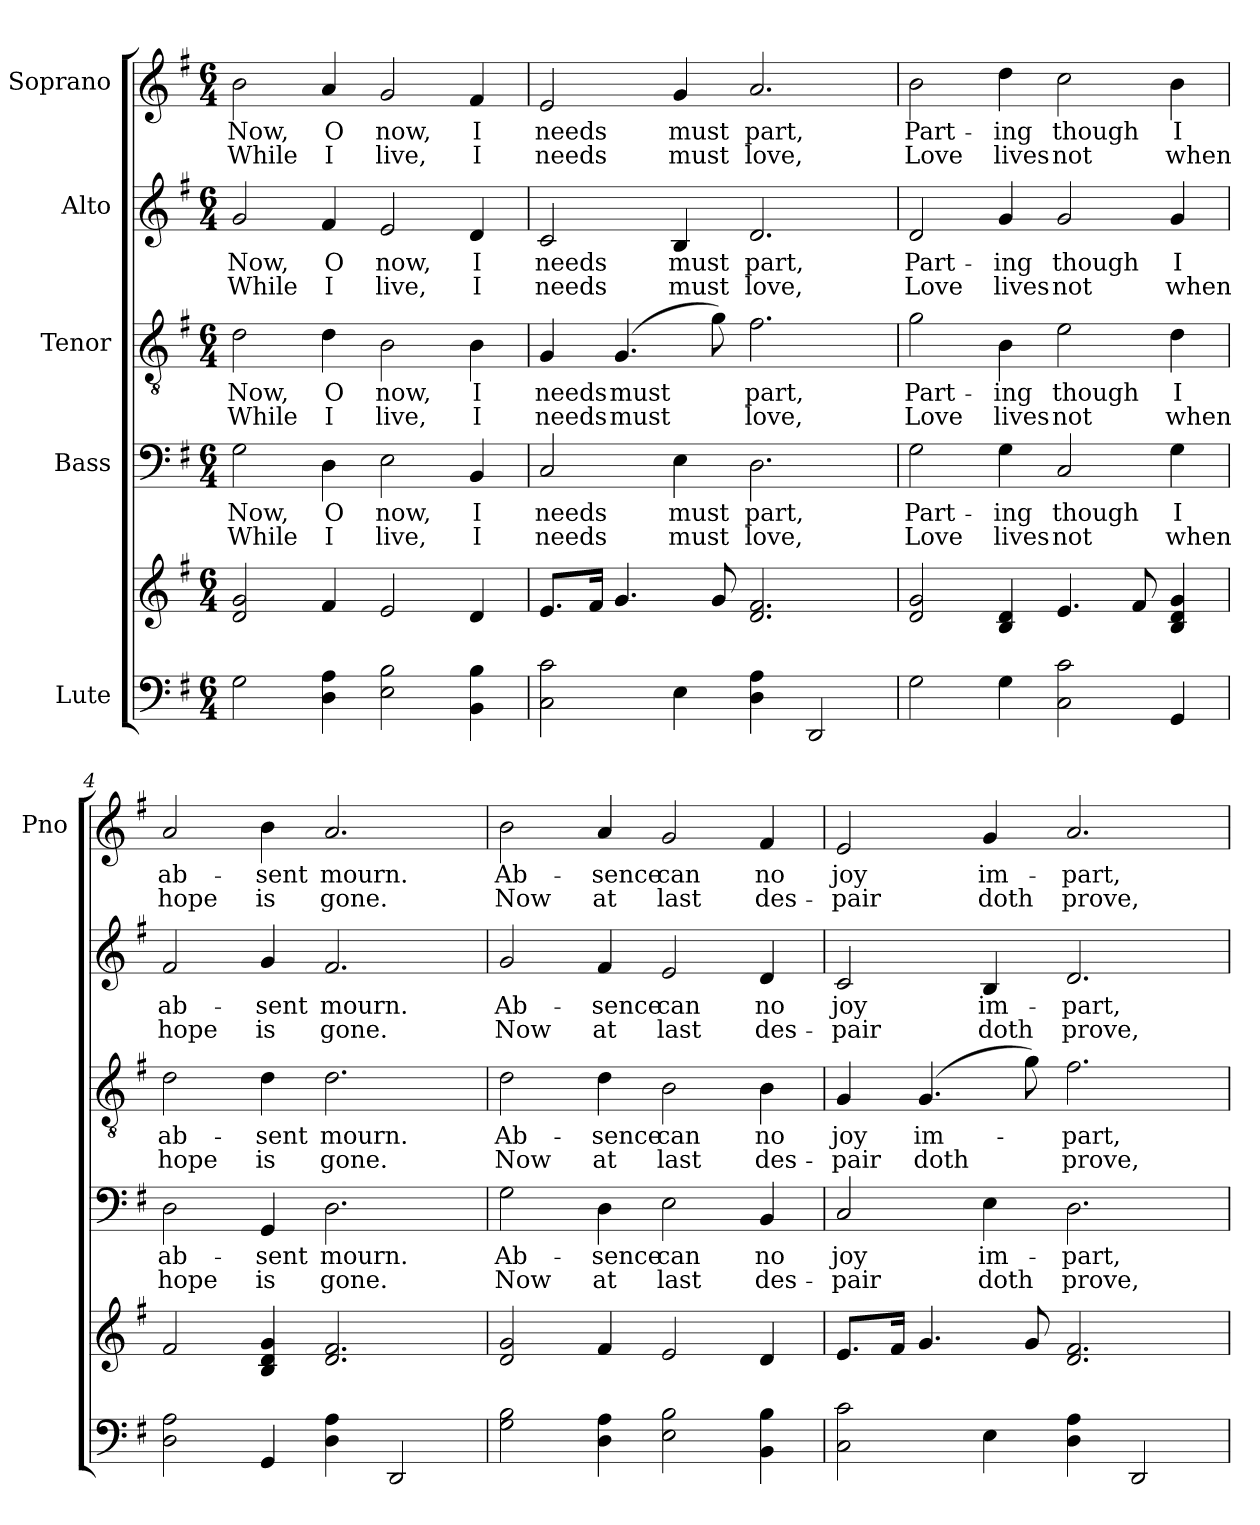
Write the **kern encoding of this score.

**kern	**kern	**kern	**text	**text	**kern	**text	**text	**kern	**text	**text	**kern	**text	**text
*part5	*part5	*part4	*part4	*part4	*part3	*part3	*part3	*part2	*part2	*part2	*part1	*part1	*part1
*staff6	*staff5	*staff4	*staff4	*staff4	*staff3	*staff3	*staff3	*staff2	*staff2	*staff2	*staff1	*staff1	*staff1
*I"Lute	*	*I"Bass	*	*	*I"Tenor	*	*	*I"Alto	*	*	*I"Soprano	*	*
*	*	*	*	*	*	*	*	*	*	*	*I'Pno	*	*
*clefF4	*clefG2	*clefF4	*	*	*clefGv2	*	*	*clefG2	*	*	*clefG2	*	*
*k[f#]	*k[f#]	*k[f#]	*	*	*k[f#]	*	*	*k[f#]	*	*	*k[f#]	*	*
*G:	*G:	*G:	*	*	*G:	*	*	*G:	*	*	*G:	*	*
*M6/4	*M6/4	*M6/4	*	*	*M6/4	*	*	*M6/4	*	*	*M6/4	*	*
=1	=1	=1	=1	=1	=1	=1	=1	=1	=1	=1	=1	=1	=1
2G\	2d/ 2g/	2G\	Now,	While	2d\	Now,	While	2g/	Now,	While	2b\	Now,	While
4D\ 4A\	4f#/	4D\	O	I	4d\	O	I	4f#/	O	I	4a/	O	I
2E\ 2B\	2e/	2E\	now,	live,	2B\	now,	live,	2e/	now,	live,	2g/	now,	live,
4BB\ 4B\	4d/	4BB/	I	I	4B\	I	I	4d/	I	I	4f#/	I	I
=2	=2	=2	=2	=2	=2	=2	=2	=2	=2	=2	=2	=2	=2
2C\ 2c\	8.e/L	2C/	needs	needs	4G/	needs	needs	2c/	needs	needs	2e/	needs	needs
.	16f#/Jk	.	.	.	.	.	.	.	.	.	.	.	.
.	4.g/	.	.	.	(4.G/	must	must	.	.	.	.	.	.
4E\	.	4E\	must	must	.	.	.	4B/	must	must	4g/	must	must
.	8g/	.	.	.	8g\)	.	.	.	.	.	.	.	.
4D\ 4A\	2.d/ 2.f#/	2.D\	part,	love,	2.f#\	part,	love,	2.d/	part,	love,	2.a/	part,	love,
2DD/	.	.	.	.	.	.	.	.	.	.	.	.	.
=3	=3	=3	=3	=3	=3	=3	=3	=3	=3	=3	=3	=3	=3
2G\	2d/ 2g/	2G\	Part-	Love	2g\	Part-	Love	2d/	Part-	Love	2b\	Part-	Love
4G\	4B/ 4d/	4G\	-ing	lives	4B\	-ing	lives	4g/	-ing	lives	4dd\	-ing	lives
2C\ 2c\	4.e/	2C/	though	not	2e\	though	not	2g/	though	not	2cc\	though	not
.	8f#/	.	.	.	.	.	.	.	.	.	.	.	.
4GG/	4B/ 4d/ 4g/	4G\	I	when	4d\	I	when	4g/	I	when	4b\	I	when
=4	=4	=4	=4	=4	=4	=4	=4	=4	=4	=4	=4	=4	=4
2D\ 2A\	2f#/	2D\	ab-	hope	2d\	ab-	hope	2f#/	ab-	hope	2a/	ab-	hope
4GG/	4B/ 4d/ 4g/	4GG/	-sent	is	4d\	-sent	is	4g/	-sent	is	4b\	-sent	is
4D\ 4A\	2.d/ 2.f#/	2.D\	mourn.	gone.	2.d\	mourn.	gone.	2.f#/	mourn.	gone.	2.a/	mourn.	gone.
2DD/	.	.	.	.	.	.	.	.	.	.	.	.	.
=5	=5	=5	=5	=5	=5	=5	=5	=5	=5	=5	=5	=5	=5
2G\ 2B\	2d/ 2g/	2G\	Ab-	Now	2d\	Ab-	Now	2g/	Ab-	Now	2b\	Ab-	Now
4D\ 4A\	4f#/	4D\	-sence	at	4d\	-sence	at	4f#/	-sence	at	4a/	-sence	at
2E\ 2B\	2e/	2E\	can	last	2B\	can	last	2e/	can	last	2g/	can	last
4BB\ 4B\	4d/	4BB/	no	des-	4B\	no	des-	4d/	no	des-	4f#/	no	des-
!!LO:LB:g=z
=6	=6	=6	=6	=6	=6	=6	=6	=6	=6	=6	=6	=6	=6
2C\ 2c\	8.e/L	2C/	joy	-pair	4G/	joy	-pair	2c/	joy	-pair	2e/	joy	-pair
.	16f#/Jk	.	.	.	.	.	.	.	.	.	.	.	.
.	4.g/	.	.	.	(4.G/	im-	doth	.	.	.	.	.	.
4E\	.	4E\	im-	doth	.	.	.	4B/	im-	doth	4g/	im-	doth
.	8g/	.	.	.	8g\)	.	.	.	.	.	.	.	.
4D\ 4A\	2.d/ 2.f#/	2.D\	-part,	prove,	2.f#\	-part,	prove,	2.d/	-part,	prove,	2.a/	-part,	prove,
2DD/	.	.	.	.	.	.	.	.	.	.	.	.	.
=	=	=	=	=	=	=	=	=	=	=	=	=	=
*-	*-	*-	*-	*-	*-	*-	*-	*-	*-	*-	*-	*-	*-
